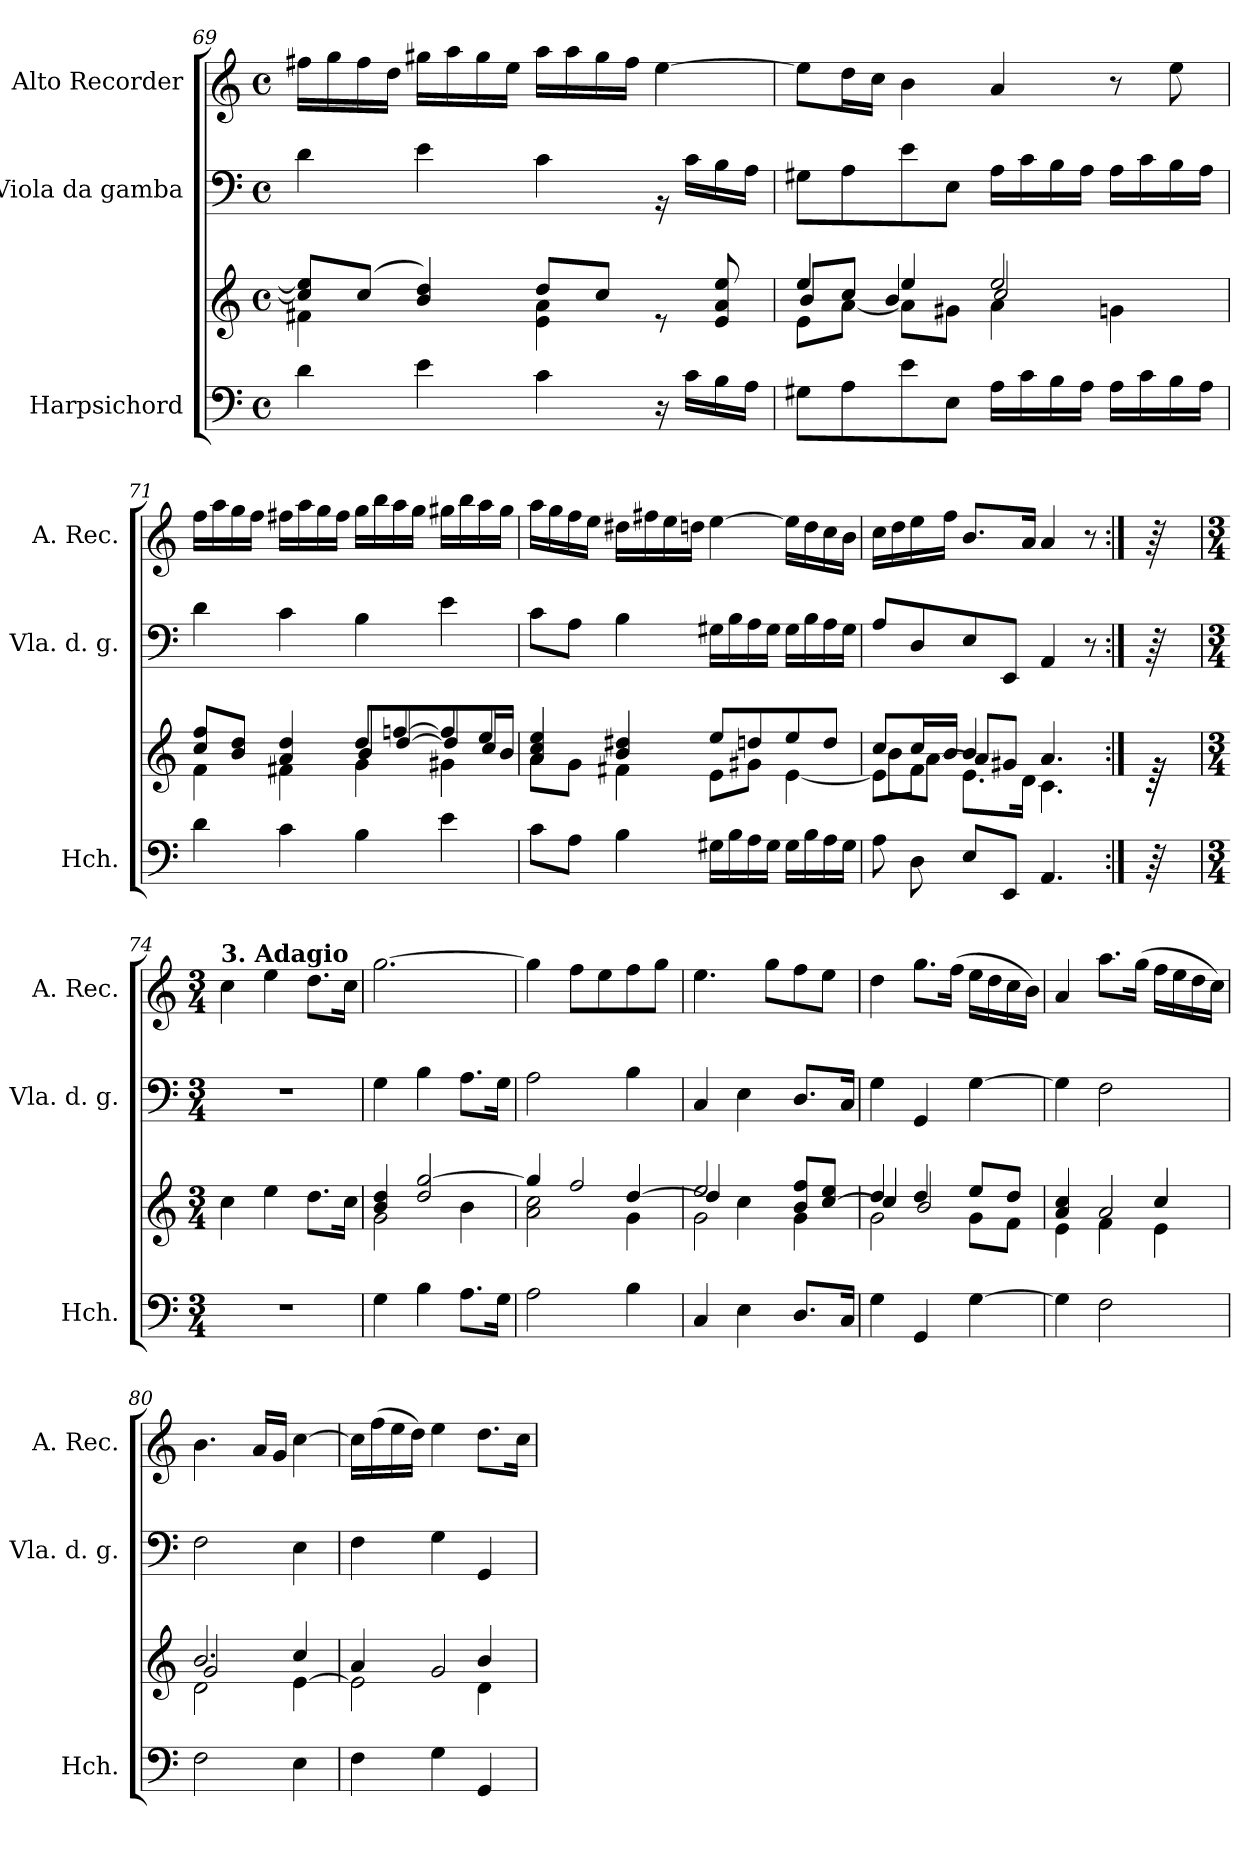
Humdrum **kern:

**kern	**kern	**kern	**kern
*part3	*part3	*part2	*part1
*staff4	*staff3	*staff2	*staff1
*I"Harpsichord	*	*I"Viola da gamba	*I"Alto Recorder
*I'Hch.	*	*I'Vla. d. g.	*I'A. Rec.
*clefF4	*clefG2	*clefF4	*clefG2
*k[]	*k[]	*k[]	*k[]
*M4/4	*M4/4	*M4/4	*M4/4
*met(c)	*met(c)	*met(c)	*met(c)
=69	=69	=69	=69
*	*^	*	*
4d\	8cc/] 8ee/]L	4f#X\	4d\	16ff#X\LL
.	.	.	.	16gg\
.	(8cc/J	.	.	16ff#\
.	.	.	.	16dd\JJ
4e\	4b/ 4dd/)	4ryy	4e\	16gg#X\LL
.	.	.	.	16aa\
.	.	.	.	16gg#\
.	.	.	.	16ee\JJ
4c\	8dd/L	4e\ 4a\	4c\	16aa\LL
.	.	.	.	16aa\
.	8cc/J	.	.	16gg#\
.	.	.	.	16ff#\JJ
16r	8re	4ryy	16rBB	[4ee\
16c\LL	.	.	16c\LL	.
16B\	8e/ 8a/ 8ee/	.	16B\	.
16A\JJ	.	.	16A\JJ	.
!!LO:LB:g=z
=70	=70	=70	=70	=70
*	*	*^	*	*
8G#X\L	4ee/	8e\L	8b/L	8G#X\L	8ee\L]
8A\	.	[8a\J	8cc/J	8A\	16dd\L
.	.	.	.	.	16cc\JJ
8e\	4ee/	8a\L]	4b/	8e\	4b\
8E\J	.	8g#X\J	.	8E\J	.
16A\LL	2ee/	4a\	2cc/	16A\LL	4a/
16c\	.	.	.	16c\	.
16B\	.	.	.	16B\	.
16A\JJ	.	.	.	16A\JJ	.
16A\LL	.	4gn\	.	16A\LL	8r
16c\	.	.	.	16c\	.
16B\	.	.	.	16B\	8ee\
16A\JJ	.	.	.	16A\JJ	.
=71	=71	=71	=71	=71	=71
4d\	8cc/ 8ff/L	4f\	2ryy	4d\	16ff\LL
.	.	.	.	.	16aa\
.	8b/ 8dd/J	.	.	.	16gg\
.	.	.	.	.	16ff\JJ
4c\	4a/ 4dd/	4f#X\	.	4c\	16ff#X\LL
.	.	.	.	.	16aa\
.	.	.	.	.	16gg\
.	.	.	.	.	16ff#\JJ
4B\	8dd/L	4g\	8b/L	4B\	16gg\LL
.	.	.	.	.	16bb\
.	[8ffn/	.	[8dd/	.	16aa\
.	.	.	.	.	16gg\JJ
4e\	8ff/]	4g#X\	8dd/]	4e\	16gg#X\LL
.	.	.	.	.	16bb\
.	8ee/J	.	16cc/L	.	16aa\
.	.	.	16b/JJ	.	16gg#\JJ
*	*	*v	*v	*	*
=72	=72	=72	=72	=72
8c\L	4a/ 4cc/ 4ee/	8a\L	8c\L	16aa\LL
.	.	.	.	16gg\
8A\J	.	8g\J	8A\J	16ff\
.	.	.	.	16ee\JJ
4B\	4b/ 4dd#X/	4f#X\	4B\	16dd#X\LL
.	.	.	.	16ff#X\
.	.	.	.	16ee\
.	.	.	.	16ddn\JJ
16G#X\LL	8ee/L	8e\L	16G#X\LL	[4ee\
16B\	.	.	16B\	.
16A\	8ddn/	8g#X\J	16A\	.
16G#\JJ	.	.	16G#\JJ	.
16G#\LL	8ee/	[4e\	16G#\LL	16ee\LL]
16B\	.	.	16B\	16dd\
16A\	8dd/J	.	16A\	16cc\
16G#\JJ	.	.	16G#\JJ	16b\JJ
=73	=73	=73	=73	=73
*	*	*^	*	*
8A\	8cc/L	8e\L]	8b\L	8A/L	16cc\LL
.	.	.	.	.	16dd\
8D\	16cc/L	8f\J	[8a\J	8D/	16ee\
.	16b/JJ	.	.	.	16ff\JJ
8E/L	4b/	8.e\L	8a/L]	8E/	8.b/L
8EE/J	.	.	8g#X/J	8EE/J	.
.	.	16d\Jk	.	.	16a/Jk
4.AA/	4.a/	4.c\	4.ryy	4AA/	4a/
.	.	.	.	8r	8r
*	*	*v	*v	*	*
=73X3:|!	=73X3:|!	=73X3:|!	=73X3:|!	=73X3:|!
64r	64re	64r	64r	64r
*	*v	*v	*	*
!!LO:LB:g=z
=74	=74	=74	=74
*M3/4	*M3/4	*M3/4	*M3/4
*	*	*	*MM60
*	*^	*	*
!	!	!	!	!LO:TX:a:B:t=3. Adagio
*	*v	*v	*	*
2.r	4cc\	2.r	4cc\
.	4ee\	.	4ee\
.	8.dd\L	.	8.dd\L
.	16cc\Jk	.	16cc\Jk
=75	=75	=75	=75
*	*^	*	*
4G\	4b/ 4dd/	2g\	4G\	[2.gg\
4B\	2dd/ [2gg/	.	4B\	.
8.A\L	.	4b\	8.A\L	.
16G\Jk	.	.	16G\Jk	.
=76	=76	=76	=76	=76
*	*	*^	*	*
2A\	4gg/]	2a\ 2cc\	2ryy	2A\	4gg\]
.	2ff/	.	.	.	8ff\L
.	.	.	.	.	8ee\
4B\	.	4g\	[4dd/	4B\	8ff\
.	.	.	.	.	8gg\J
=77	=77	=77	=77	=77	=77
4C/	2ee/	2g\	4dd/]	4C/	4.ee\
4E\	.	.	4cc\	4E\	.
.	.	.	.	.	8gg\L
8.D/L	8b/ 8ff/L	4g\	4ryy	8.D/L	8ff\
.	[8cc/ 8ee/J	.	.	.	8ee\J
16C/Jk	.	.	.	16C/Jk	.
=78	=78	=78	=78	=78	=78
4G\	4dd/	2g\	4cc/]	4G\	4dd\
4GG/	4dd/	.	2b/	4GG/	8.gg\L
.	.	.	.	.	(16ff\Jk
[4G\	8ee/L	8g\L	.	[4G\	16ee\LL
.	.	.	.	.	16dd\
.	8dd/J	8f\J	.	.	16cc\
.	.	.	.	.	16b\JJ)
=79	=79	=79	=79	=79	=79
4G\]	4a/ 4cc/	4e\	2ryy	4G\]	4a/
2F\	2a/	4f\	.	2F\	8.aa\L
.	.	.	.	.	(16gg\Jk
.	.	4e\	4cc/	.	16ff\LL
.	.	.	.	.	16ee\
.	.	.	.	.	16dd\
.	.	.	.	.	16cc\JJ)
=80	=80	=80	=80	=80	=80
2F\	2.b/	2g/	2d\	2F\	4.b\
.	.	.	.	.	16a/LL
.	.	.	.	.	16g/JJ
4E\	.	4cc/	[4e\	4E\	[4cc\
!!LO:LB:g=z
=81	=81	=81	=81	=81	=81
4F\	4a/	2e\]	2ryy	4F\	16cc\LL]
.	.	.	.	.	(16ff\
.	.	.	.	.	16ee\
.	.	.	.	.	16dd\JJ)
4G\	2g/	.	.	4G\	4ee\
4GG/	.	4d\	4b/	4GG/	8.dd\L
.	.	.	.	.	16cc\Jk
*	*v	*v	*v	*	*
=	=	=	=
*-	*-	*-	*-
